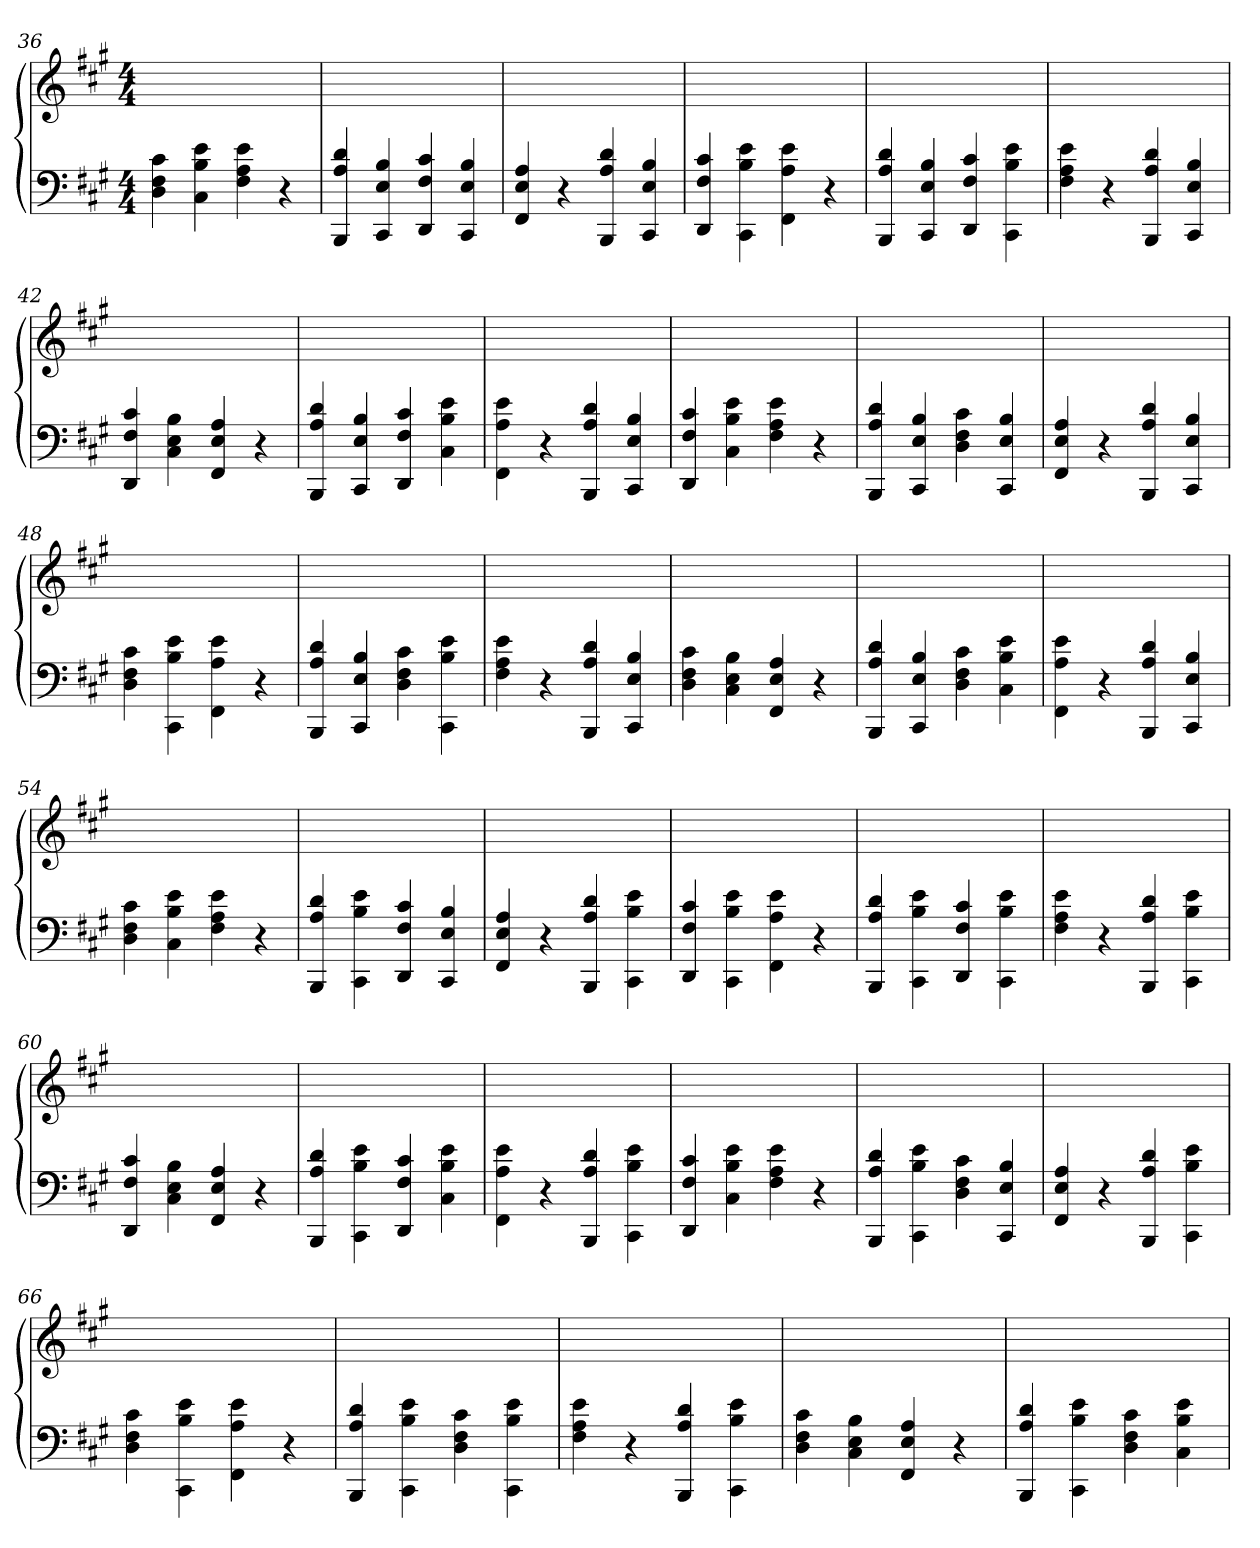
**kern	**kern
*part2	*part1
*staff2	*staff1
*clefF4	*clefG2
*k[f#c#g#]	*k[f#c#g#]
*A:	*A:
*M4/4	*M4/4
=36	=36
4D 4F# 4c#	1ryy
4C# 4B 4e	.
4F# 4A 4e	.
4r	.
=37	=37
4BBB 4A 4d	1ryy
4CC# 4E 4B	.
4DD 4F# 4c#	.
4CC# 4E 4B	.
=38	=38
4FF# 4E 4A	1ryy
4r	.
4BBB 4A 4d	.
4CC# 4E 4B	.
=39	=39
4DD 4F# 4c#	1ryy
4CC# 4B 4e	.
4FF# 4A 4e	.
4r	.
=40	=40
4BBB 4A 4d	1ryy
4CC# 4E 4B	.
4DD 4F# 4c#	.
4CC# 4B 4e	.
=41	=41
4F# 4A 4e	1ryy
4r	.
4BBB 4A 4d	.
4CC# 4E 4B	.
=42	=42
4DD 4F# 4c#	1ryy
4C# 4E 4B	.
4FF# 4E 4A	.
4r	.
=43	=43
4BBB 4A 4d	1ryy
4CC# 4E 4B	.
4DD 4F# 4c#	.
4C# 4B 4e	.
=44	=44
4FF# 4A 4e	1ryy
4r	.
4BBB 4A 4d	.
4CC# 4E 4B	.
=45	=45
4DD 4F# 4c#	1ryy
4C# 4B 4e	.
4F# 4A 4e	.
4r	.
=46	=46
4BBB 4A 4d	1ryy
4CC# 4E 4B	.
4D 4F# 4c#	.
4CC# 4E 4B	.
=47	=47
4FF# 4E 4A	1ryy
4r	.
4BBB 4A 4d	.
4CC# 4E 4B	.
=48	=48
4D 4F# 4c#	1ryy
4CC# 4B 4e	.
4FF# 4A 4e	.
4r	.
=49	=49
4BBB 4A 4d	1ryy
4CC# 4E 4B	.
4D 4F# 4c#	.
4CC# 4B 4e	.
=50	=50
4F# 4A 4e	1ryy
4r	.
4BBB 4A 4d	.
4CC# 4E 4B	.
=51	=51
4D 4F# 4c#	1ryy
4C# 4E 4B	.
4FF# 4E 4A	.
4r	.
=52	=52
4BBB 4A 4d	1ryy
4CC# 4E 4B	.
4D 4F# 4c#	.
4C# 4B 4e	.
=53	=53
4FF# 4A 4e	1ryy
4r	.
4BBB 4A 4d	.
4CC# 4E 4B	.
=54	=54
4D 4F# 4c#	1ryy
4C# 4B 4e	.
4F# 4A 4e	.
4r	.
=55	=55
4BBB 4A 4d	1ryy
4CC# 4B 4e	.
4DD 4F# 4c#	.
4CC# 4E 4B	.
=56	=56
4FF# 4E 4A	1ryy
4r	.
4BBB 4A 4d	.
4CC# 4B 4e	.
=57	=57
4DD 4F# 4c#	1ryy
4CC# 4B 4e	.
4FF# 4A 4e	.
4r	.
=58	=58
4BBB 4A 4d	1ryy
4CC# 4B 4e	.
4DD 4F# 4c#	.
4CC# 4B 4e	.
=59	=59
4F# 4A 4e	1ryy
4r	.
4BBB 4A 4d	.
4CC# 4B 4e	.
=60	=60
4DD 4F# 4c#	1ryy
4C# 4E 4B	.
4FF# 4E 4A	.
4r	.
=61	=61
4BBB 4A 4d	1ryy
4CC# 4B 4e	.
4DD 4F# 4c#	.
4C# 4B 4e	.
=62	=62
4FF# 4A 4e	1ryy
4r	.
4BBB 4A 4d	.
4CC# 4B 4e	.
=63	=63
4DD 4F# 4c#	1ryy
4C# 4B 4e	.
4F# 4A 4e	.
4r	.
=64	=64
4BBB 4A 4d	1ryy
4CC# 4B 4e	.
4D 4F# 4c#	.
4CC# 4E 4B	.
=65	=65
4FF# 4E 4A	1ryy
4r	.
4BBB 4A 4d	.
4CC# 4B 4e	.
=66	=66
4D 4F# 4c#	1ryy
4CC# 4B 4e	.
4FF# 4A 4e	.
4r	.
=67	=67
4BBB 4A 4d	1ryy
4CC# 4B 4e	.
4D 4F# 4c#	.
4CC# 4B 4e	.
=68	=68
4F# 4A 4e	1ryy
4r	.
4BBB 4A 4d	.
4CC# 4B 4e	.
=69	=69
4D 4F# 4c#	1ryy
4C# 4E 4B	.
4FF# 4E 4A	.
4r	.
=70	=70
4BBB 4A 4d	1ryy
4CC# 4B 4e	.
4D 4F# 4c#	.
4C# 4B 4e	.
=	=
*-	*-
